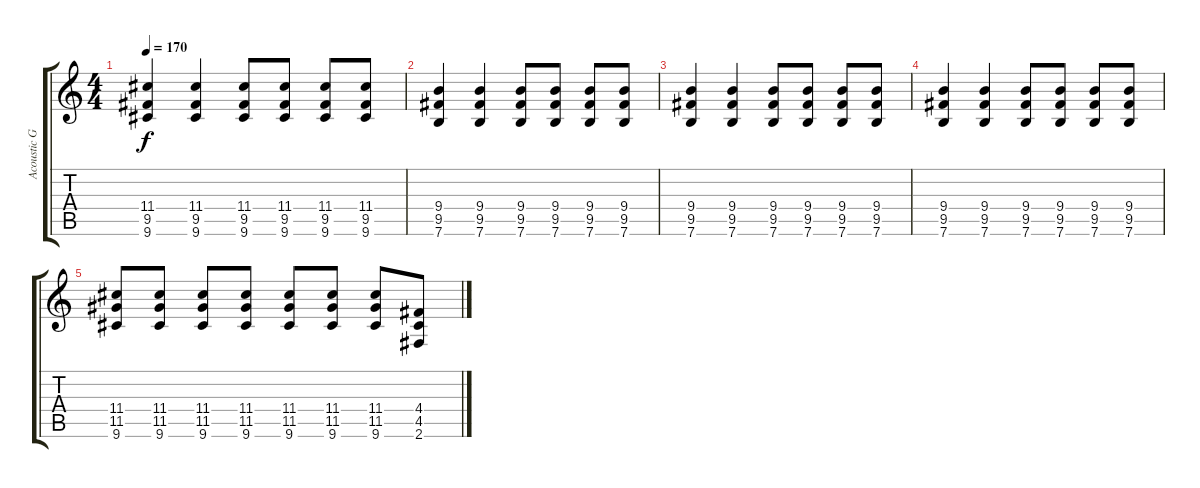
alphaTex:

\track ("Acoustic Gtr." "Acoustic G") {instrument acousticguitarsteel}
\staff {score tabs}
\tuning (E4 B3 G3 D3 A2 E2) {hide}
\ts (4 4)
\tempo 170
\clef g2
\ks c
(11.4 9.5 9.6).4{dy f} (11.4 9.5 9.6).4 (11.4 9.5 9.6).8 (11.4 9.5 9.6).8 (11.4 9.5 9.6).8 (11.4 9.5 9.6).8 |
(9.4 9.5 7.6).4 (9.4 9.5 7.6).4 (9.4 9.5 7.6).8 (9.4 9.5 7.6).8 (9.4 9.5 7.6).8 (9.4 9.5 7.6).8 |
(9.4 9.5 7.6).4 (9.4 9.5 7.6).4 (9.4 9.5 7.6).8 (9.4 9.5 7.6).8 (9.4 9.5 7.6).8 (9.4 9.5 7.6).8 |
(9.4 9.5 7.6).4 (9.4 9.5 7.6).4 (9.4 9.5 7.6).8 (9.4 9.5 7.6).8 (9.4 9.5 7.6).8 (9.4 9.5 7.6).8 |
(11.4 11.5 9.6).8 (11.4 11.5 9.6).8 (11.4 11.5 9.6).8 (11.4 11.5 9.6).8 (11.4 11.5 9.6).8 (11.4 11.5 9.6).8 (11.4 11.5 9.6).8 (4.4 4.5 2.6).8
